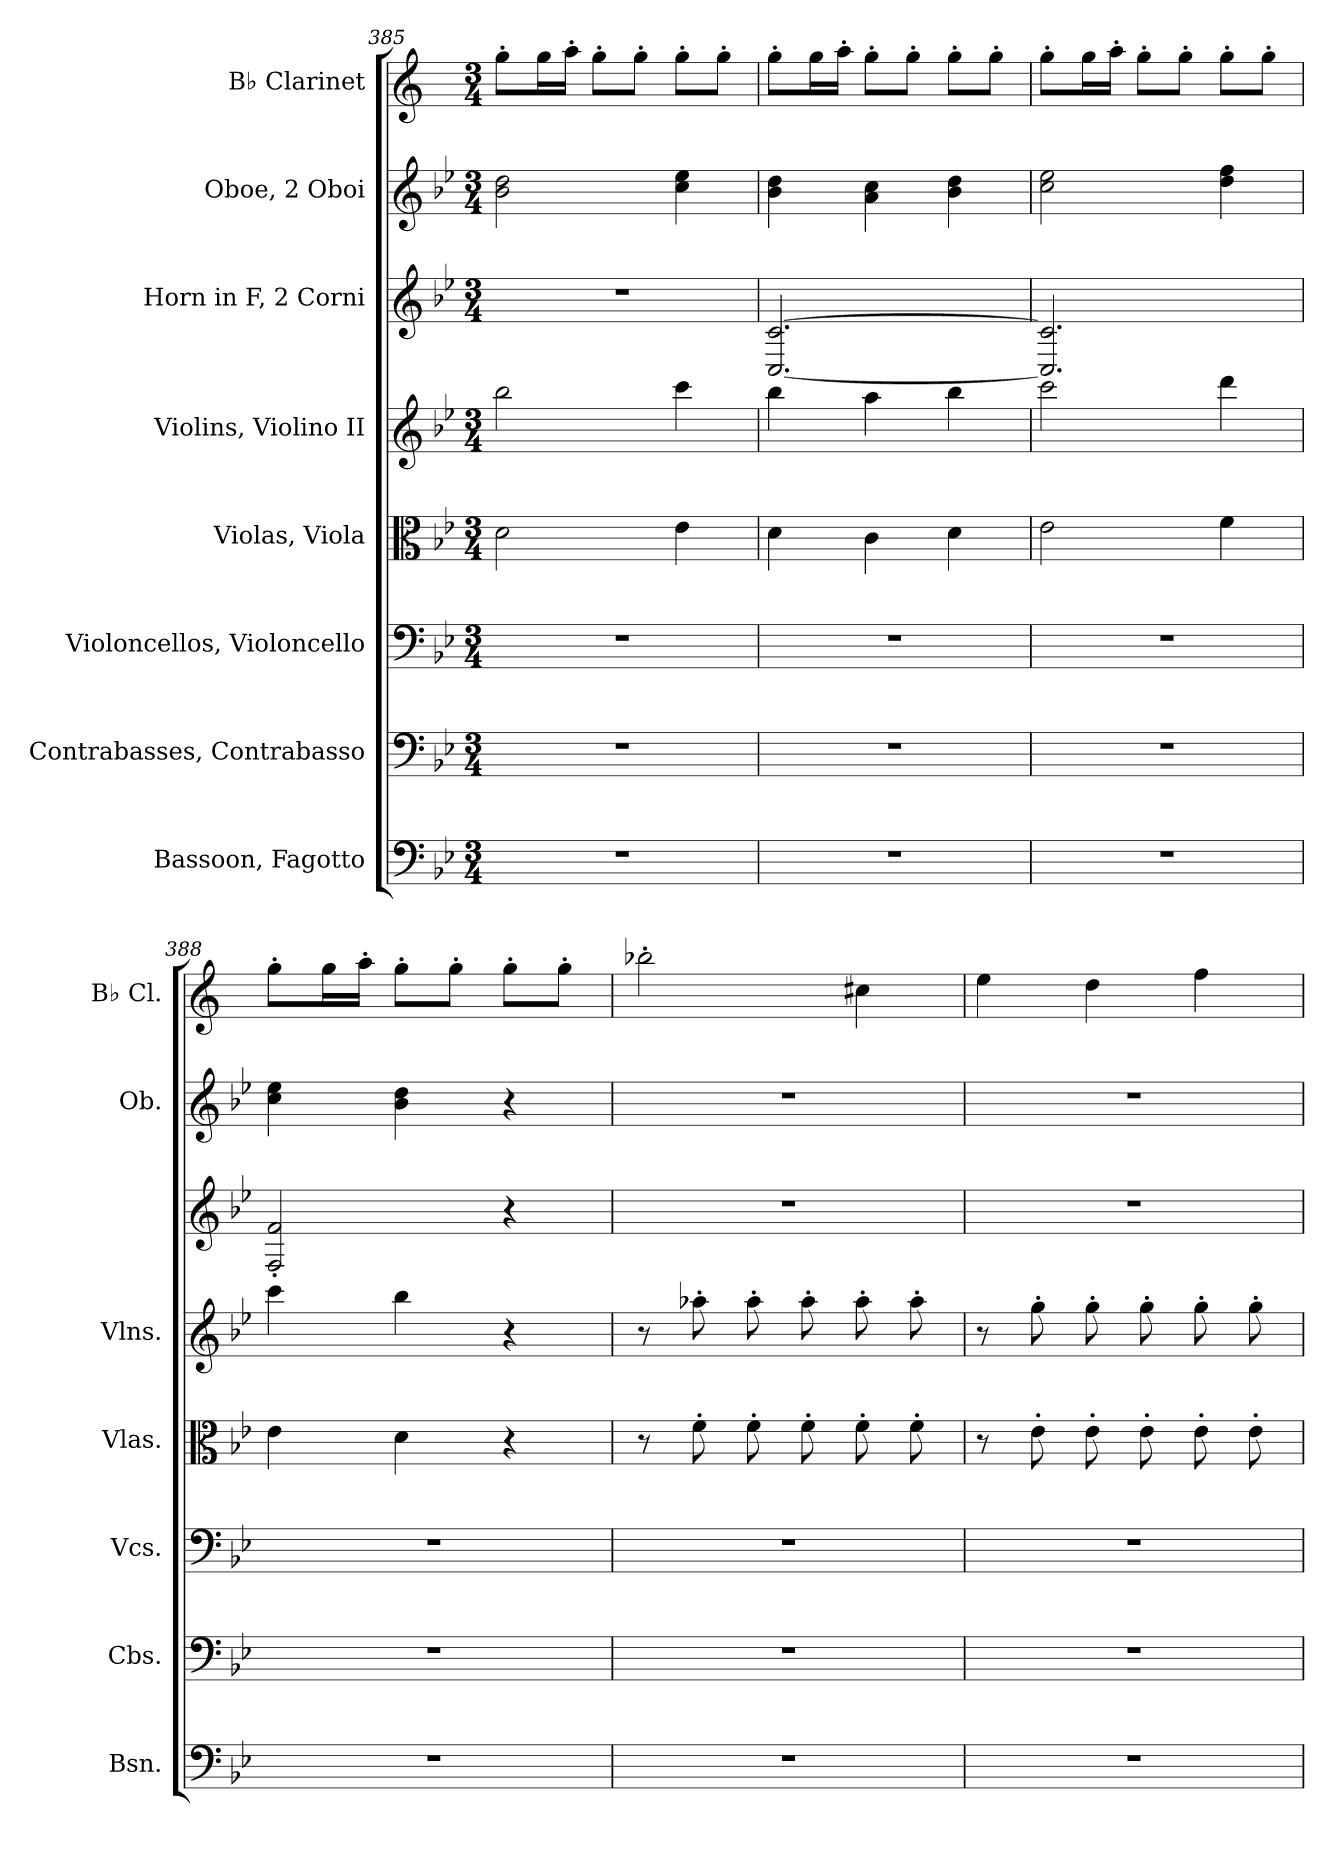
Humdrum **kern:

**kern	**kern	**kern	**kern	**kern	**kern	**kern	**kern
*part8	*part7	*part6	*part5	*part4	*part3	*part2	*part1
*staff8	*staff7	*staff6	*staff5	*staff4	*staff3	*staff2	*staff1
*I"Bassoon, Fagotto	*I"Contrabasses, Contrabasso	*I"Violoncellos, Violoncello	*I"Violas, Viola	*I"Violins, Violino II	*I"Horn in F, 2 Corni	*I"Oboe, 2 Oboi	*I"B♭ Clarinet
*I'Bsn.	*I'Cbs.	*I'Vcs.	*I'Vlas.	*I'Vlns.	*	*I'Ob.	*I'B♭ Cl.
*clefF4	*clefF4	*clefF4	*clefC3	*clefG2	*clefG2	*clefG2	*clefG2
*	*ITrd7c12	*	*	*	*ITrd4c7	*	*ITrd1c2
*k[b-e-]	*k[b-e-]	*k[b-e-]	*k[b-e-]	*k[b-e-]	*k[b-e-a-]	*k[b-e-]	*k[b-e-]
*M3/4	*M3/4	*M3/4	*M3/4	*M3/4	*M3/4	*M3/4	*M3/4
=385	=385	=385	=385	=385	=385	=385	=385
2.r	2.r	2.r	2d\	2bb-\	2.r	2b-\ 2dd\	8ff'\L
.	.	.	.	.	.	.	16ff\L
.	.	.	.	.	.	.	16gg'\JJ
.	.	.	.	.	.	.	8ff'\L
.	.	.	.	.	.	.	8ff'\J
.	.	.	4e-\	4ccc\	.	4cc\ 4ee-\	8ff'\L
.	.	.	.	.	.	.	8ff'\J
!!LO:LB:g=z
=386	=386	=386	=386	=386	=386	=386	=386
2.r	2.r	2.r	4d\	4bb-\	[2.FF/ [2.F/	4b-\ 4dd\	8ff'\L
.	.	.	.	.	.	.	16ff\L
.	.	.	.	.	.	.	16gg'\JJ
.	.	.	4c\	4aa\	.	4a\ 4cc\	8ff'\L
.	.	.	.	.	.	.	8ff'\J
.	.	.	4d\	4bb-\	.	4b-\ 4dd\	8ff'\L
.	.	.	.	.	.	.	8ff'\J
=387	=387	=387	=387	=387	=387	=387	=387
2.r	2.r	2.r	2e-\	2ccc\	2.FF/] 2.F/]	2cc\ 2ee-\	8ff'\L
.	.	.	.	.	.	.	16ff\L
.	.	.	.	.	.	.	16gg'\JJ
.	.	.	.	.	.	.	8ff'\L
.	.	.	.	.	.	.	8ff'\J
.	.	.	4f\	4ddd\	.	4dd\ 4ff\	8ff'\L
.	.	.	.	.	.	.	8ff'\J
=388	=388	=388	=388	=388	=388	=388	=388
2.r	2.r	2.r	4e-\	4ccc\	2BB-/' 2B-/'	4cc\ 4ee-\	8ff'\L
.	.	.	.	.	.	.	16ff\L
.	.	.	.	.	.	.	16gg'\JJ
.	.	.	4d\	4bb-\	.	4b-\ 4dd\	8ff'\L
.	.	.	.	.	.	.	8ff'\J
.	.	.	4r	4r	4r	4r	8ff'\L
.	.	.	.	.	.	.	8ff'\J
=389	=389	=389	=389	=389	=389	=389	=389
2.r	2.r	2.r	8r	8r	2.r	2.r	2aa-X'\
.	.	.	8f'\	8aa-X'\	.	.	.
.	.	.	8f'\	8aa-'\	.	.	.
.	.	.	8f'\	8aa-'\	.	.	.
.	.	.	8f'\	8aa-'\	.	.	4bn\
.	.	.	8f'\	8aa-'\	.	.	.
=390	=390	=390	=390	=390	=390	=390	=390
2.r	2.r	2.r	8r	8r	2.r	2.r	4dd\
.	.	.	8e-'\	8gg'\	.	.	.
.	.	.	8e-'\	8gg'\	.	.	4cc\
.	.	.	8e-'\	8gg'\	.	.	.
.	.	.	8e-'\	8gg'\	.	.	4ee-\
.	.	.	8e-'\	8gg'\	.	.	.
=	=	=	=	=	=	=	=
*-	*-	*-	*-	*-	*-	*-	*-
